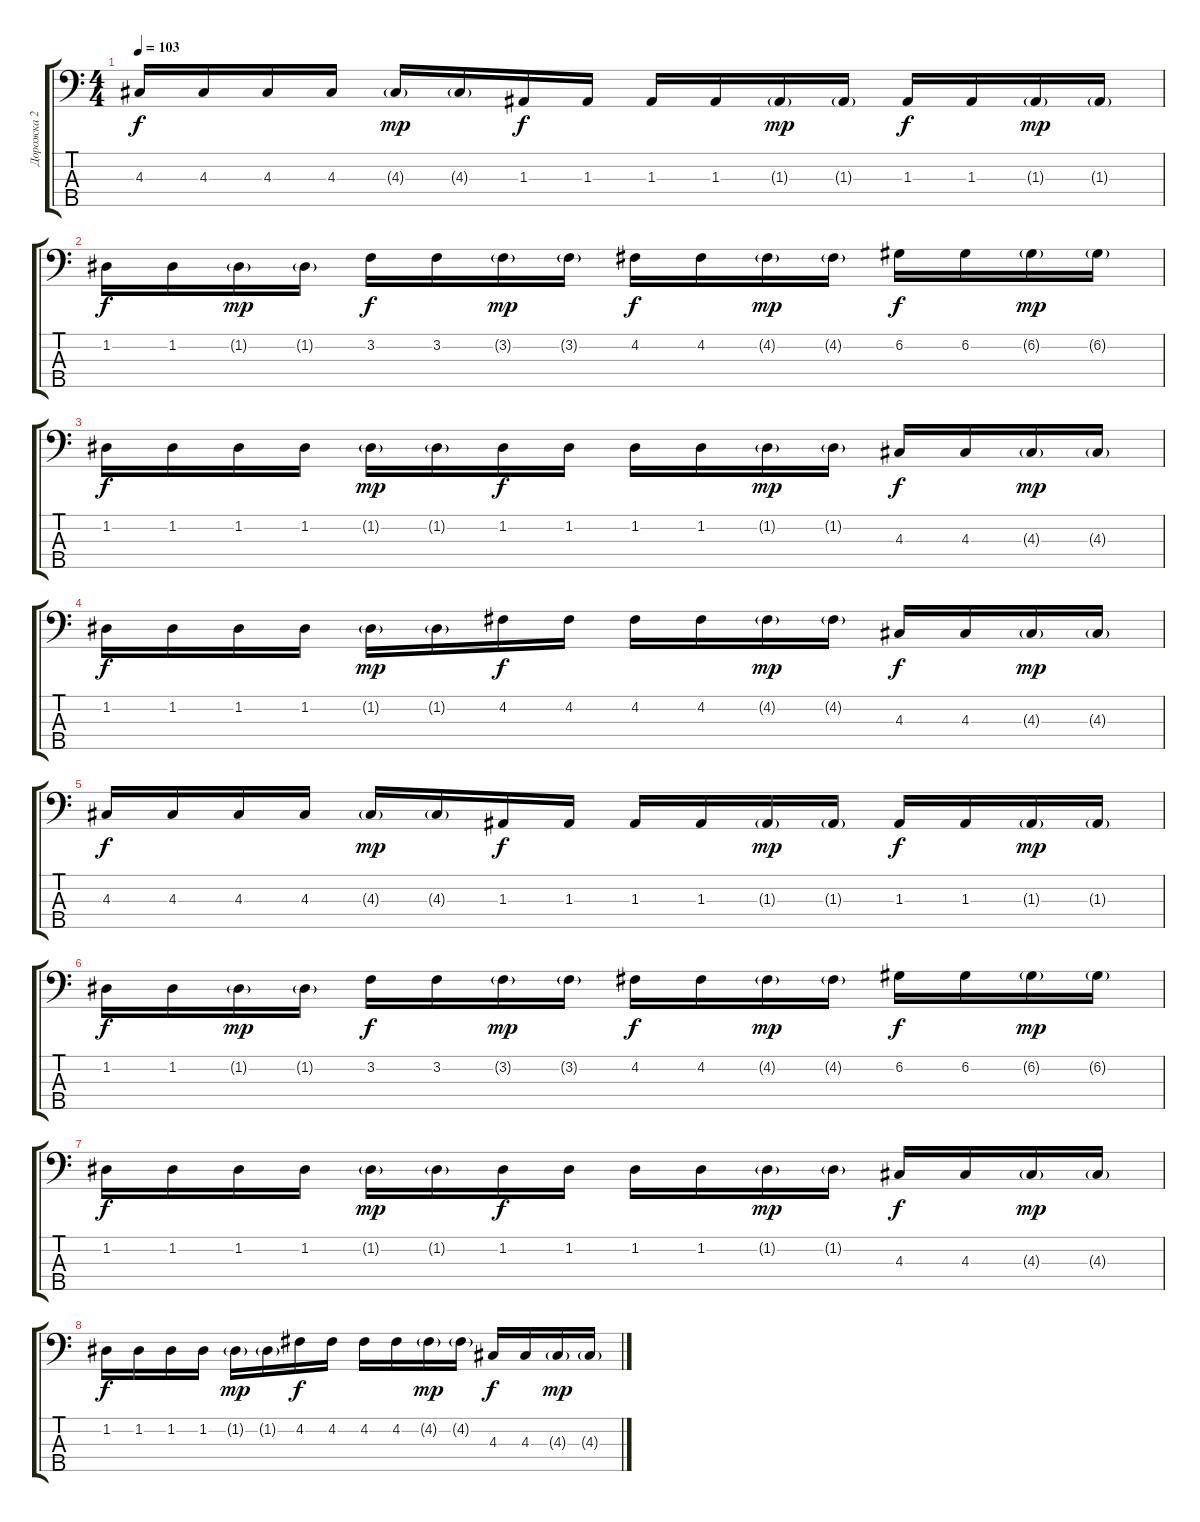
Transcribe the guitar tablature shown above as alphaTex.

\track ("Дорожка 2" "Дорожка 2") {instrument electricguitarjazz}
\staff {score tabs}
\tuning (G2 D2 A1 E1 B0) {hide}
\ts (4 4)
\tempo 103
\clef f4
\ks c
4.3.16{dy f} 4.3.16 4.3.16 4.3.16 4.3{g}.16{dy mp} 4.3{g}.16 1.3.16{dy f} 1.3.16 1.3.16 1.3.16 1.3{g}.16{dy mp} 1.3{g}.16 1.3.16{dy f} 1.3.16 1.3{g}.16{dy mp} 1.3{g}.16 |
1.2.16{dy f} 1.2.16 1.2{g}.16{dy mp} 1.2{g}.16 3.2.16{dy f} 3.2.16 3.2{g}.16{dy mp} 3.2{g}.16 4.2.16{dy f} 4.2.16 4.2{g}.16{dy mp} 4.2{g}.16 6.2.16{dy f} 6.2.16 6.2{g}.16{dy mp} 6.2{g}.16 |
1.2.16{dy f} 1.2.16 1.2.16 1.2.16 1.2{g}.16{dy mp} 1.2{g}.16 1.2.16{dy f} 1.2.16 1.2.16 1.2.16 1.2{g}.16{dy mp} 1.2{g}.16 4.3.16{dy f} 4.3.16 4.3{g}.16{dy mp} 4.3{g}.16 |
1.2.16{dy f} 1.2.16 1.2.16 1.2.16 1.2{g}.16{dy mp} 1.2{g}.16 4.2.16{dy f} 4.2.16 4.2.16 4.2.16 4.2{g}.16{dy mp} 4.2{g}.16 4.3.16{dy f} 4.3.16 4.3{g}.16{dy mp} 4.3{g}.16 |
4.3.16{dy f} 4.3.16 4.3.16 4.3.16 4.3{g}.16{dy mp} 4.3{g}.16 1.3.16{dy f} 1.3.16 1.3.16 1.3.16 1.3{g}.16{dy mp} 1.3{g}.16 1.3.16{dy f} 1.3.16 1.3{g}.16{dy mp} 1.3{g}.16 |
1.2.16{dy f} 1.2.16 1.2{g}.16{dy mp} 1.2{g}.16 3.2.16{dy f} 3.2.16 3.2{g}.16{dy mp} 3.2{g}.16 4.2.16{dy f} 4.2.16 4.2{g}.16{dy mp} 4.2{g}.16 6.2.16{dy f} 6.2.16 6.2{g}.16{dy mp} 6.2{g}.16 |
1.2.16{dy f} 1.2.16 1.2.16 1.2.16 1.2{g}.16{dy mp} 1.2{g}.16 1.2.16{dy f} 1.2.16 1.2.16 1.2.16 1.2{g}.16{dy mp} 1.2{g}.16 4.3.16{dy f} 4.3.16 4.3{g}.16{dy mp} 4.3{g}.16 |
1.2.16{dy f} 1.2.16 1.2.16 1.2.16 1.2{g}.16{dy mp} 1.2{g}.16 4.2.16{dy f} 4.2.16 4.2.16 4.2.16 4.2{g}.16{dy mp} 4.2{g}.16 4.3.16{dy f} 4.3.16 4.3{g}.16{dy mp} 4.3{g}.16
